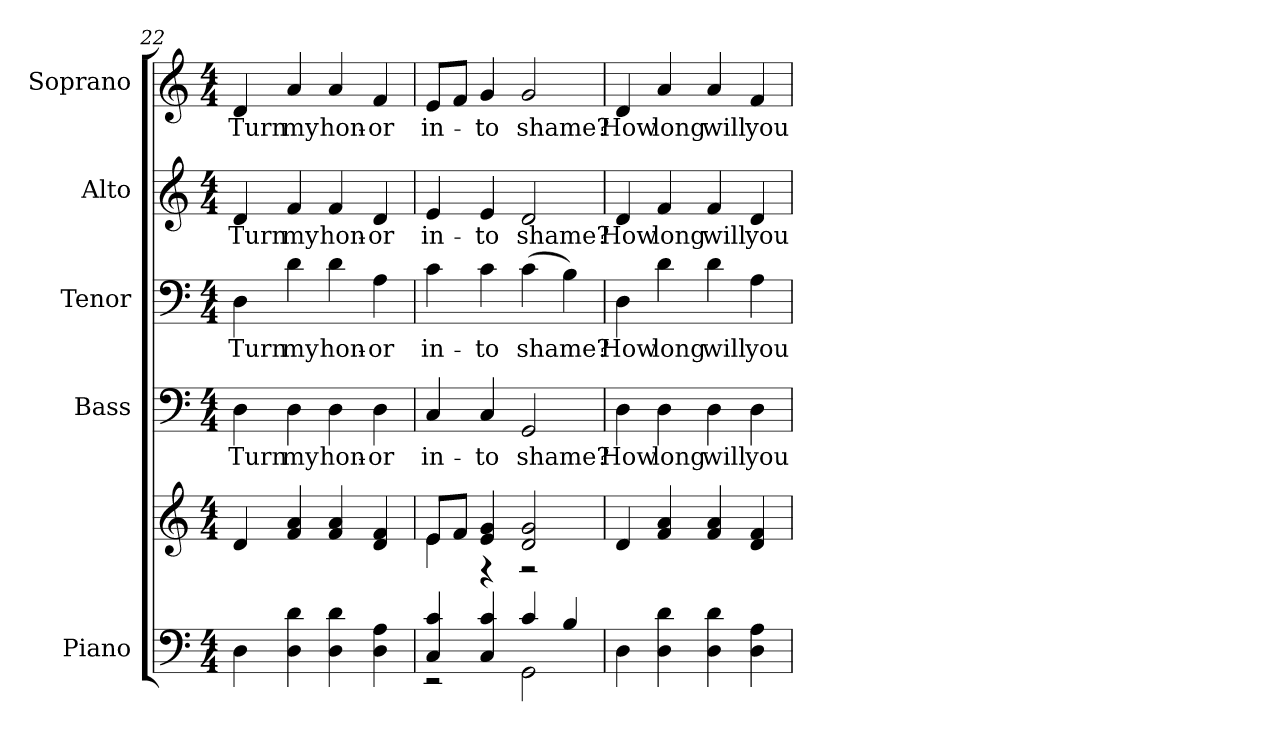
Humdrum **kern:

**kern	**kern	**kern	**text	**kern	**text	**kern	**text	**kern	**text
*part5	*part5	*part4	*part4	*part3	*part3	*part2	*part2	*part1	*part1
*staff6	*staff5	*staff4	*staff4	*staff3	*staff3	*staff2	*staff2	*staff1	*staff1
*I"Piano	*	*I"Bass	*	*I"Tenor	*	*I"Alto	*	*I"Soprano	*
*I'Pno.	*	*I'B.	*	*	*	*I'A.	*	*I'S.	*
!!LO:PB:g=z
*clefF4	*clefG2	*clefF4	*	*clefF4	*	*clefG2	*	*clefG2	*
*k[]	*k[]	*k[]	*	*k[]	*	*k[]	*	*k[]	*
*C:	*C:	*C:	*	*C:	*	*C:	*	*C:	*
*M4/4	*M4/4	*M4/4	*	*M4/4	*	*M4/4	*	*M4/4	*
=22	=22	=22	=22	=22	=22	=22	=22	=22	=22
!	!	!	!LO:LY:b:color=#000000	!	!	!	!	!	!
!	!	!	!	!	!LO:LY:b:color=#000000	!	!	!	!
!	!	!	!	!	!	!	!LO:LY:b:color=#000000	!	!
!	!	!	!	!	!	!	!	!	!LO:LY:b:color=#000000
4Di\	4di/	4Di\	Turn	4Di\	Turn	4di/	Turn	4di/	Turn
!	!	!	!LO:LY:b:color=#000000	!	!	!	!	!	!
!	!	!	!	!	!LO:LY:b:color=#000000	!	!	!	!
!	!	!	!	!	!	!	!LO:LY:b:color=#000000	!	!
!	!	!	!	!	!	!	!	!	!LO:LY:b:color=#000000
4Di\ 4di	4fi/ 4ai	4Di\	my	4di\	my	4fi/	my	4ai/	my
!	!	!	!LO:LY:b:color=#000000	!	!	!	!	!	!
!	!	!	!	!	!LO:LY:b:color=#000000	!	!	!	!
!	!	!	!	!	!	!	!LO:LY:b:color=#000000	!	!
!	!	!	!	!	!	!	!	!	!LO:LY:b:color=#000000
4Di\ 4di	4fi/ 4ai	4Di\	hon-	4di\	hon-	4fi/	hon-	4ai/	hon-
!	!	!	!LO:LY:b:color=#000000	!	!	!	!	!	!
!	!	!	!	!	!LO:LY:b:color=#000000	!	!	!	!
!	!	!	!	!	!	!	!LO:LY:b:color=#000000	!	!
!	!	!	!	!	!	!	!	!	!LO:LY:b:color=#000000
4Di\ 4Ai	4di/ 4fi	4Di\	-or	4Ai\	-or	4di/	-or	4fi/	-or
=23	=23	=23	=23	=23	=23	=23	=23	=23	=23
*^	*^	*	*	*	*	*	*	*	*
!	!	!	!	!	!LO:LY:b:color=#000000	!	!	!	!	!	!
!	!	!	!	!	!	!	!LO:LY:b:color=#000000	!	!	!	!
!	!	!	!	!	!	!	!	!	!LO:LY:b:color=#000000	!	!
!	!	!	!	!	!	!	!	!	!	!	!LO:LY:b:color=#000000
4Ci/ 4ci	2r	8ei/L	4ei\	4Ci/	in-	4ci\	in-	4ei/	in-	8ei/L	in-
.	.	8fi/J	.	.	.	.	.	.	.	8fi/J	.
!	!	!	!	!	!LO:LY:b:color=#000000	!	!	!	!	!	!
!	!	!	!	!	!	!	!LO:LY:b:color=#000000	!	!	!	!
!	!	!	!	!	!	!	!	!	!LO:LY:b:color=#000000	!	!
!	!	!	!	!	!	!	!	!	!	!	!LO:LY:b:color=#000000
4Ci/ 4ci	.	4ei/ 4gi	4r	4Ci/	-to	4ci\	-to	4ei/	-to	4gi/	-to
!	!	!	!	!	!LO:LY:b:color=#000000	!	!	!	!	!	!
!	!	!	!	!	!	!	!LO:LY:b:color=#000000	!	!	!	!
!	!	!	!	!	!	!	!	!	!LO:LY:b:color=#000000	!	!
!	!	!	!	!	!	!	!	!	!	!	!LO:LY:b:color=#000000
4ci/	2GGi\	2di/ 2gi	2r	2GGi/	shame?	(4ci\	shame?	2di/	shame?	2gi/	shame?
4Bi/	.	.	.	.	.	4Bi\)	.	.	.	.	.
*v	*v	*	*	*	*	*	*	*	*	*	*
*	*v	*v	*	*	*	*	*	*	*	*
=24	=24	=24	=24	=24	=24	=24	=24	=24	=24
!	!	!	!LO:LY:b:color=#000000	!	!	!	!	!	!
!	!	!	!	!	!LO:LY:b:color=#000000	!	!	!	!
!	!	!	!	!	!	!	!LO:LY:b:color=#000000	!	!
!	!	!	!	!	!	!	!	!	!LO:LY:b:color=#000000
4Di\	4di/	4Di\	How	4Di\	How	4di/	How	4di/	How
!	!	!	!LO:LY:b:color=#000000	!	!	!	!	!	!
!	!	!	!	!	!LO:LY:b:color=#000000	!	!	!	!
!	!	!	!	!	!	!	!LO:LY:b:color=#000000	!	!
!	!	!	!	!	!	!	!	!	!LO:LY:b:color=#000000
4Di\ 4di	4fi/ 4ai	4Di\	long	4di\	long	4fi/	long	4ai/	long
!	!	!	!LO:LY:b:color=#000000	!	!	!	!	!	!
!	!	!	!	!	!LO:LY:b:color=#000000	!	!	!	!
!	!	!	!	!	!	!	!LO:LY:b:color=#000000	!	!
!	!	!	!	!	!	!	!	!	!LO:LY:b:color=#000000
4Di\ 4di	4fi/ 4ai	4Di\	will	4di\	will	4fi/	will	4ai/	will
!	!	!	!LO:LY:b:color=#000000	!	!	!	!	!	!
!	!	!	!	!	!LO:LY:b:color=#000000	!	!	!	!
!	!	!	!	!	!	!	!LO:LY:b:color=#000000	!	!
!	!	!	!	!	!	!	!	!	!LO:LY:b:color=#000000
4Di\ 4Ai	4di/ 4fi	4Di\	you	4Ai\	you	4di/	you	4fi/	you
=	=	=	=	=	=	=	=	=	=
*-	*-	*-	*-	*-	*-	*-	*-	*-	*-
